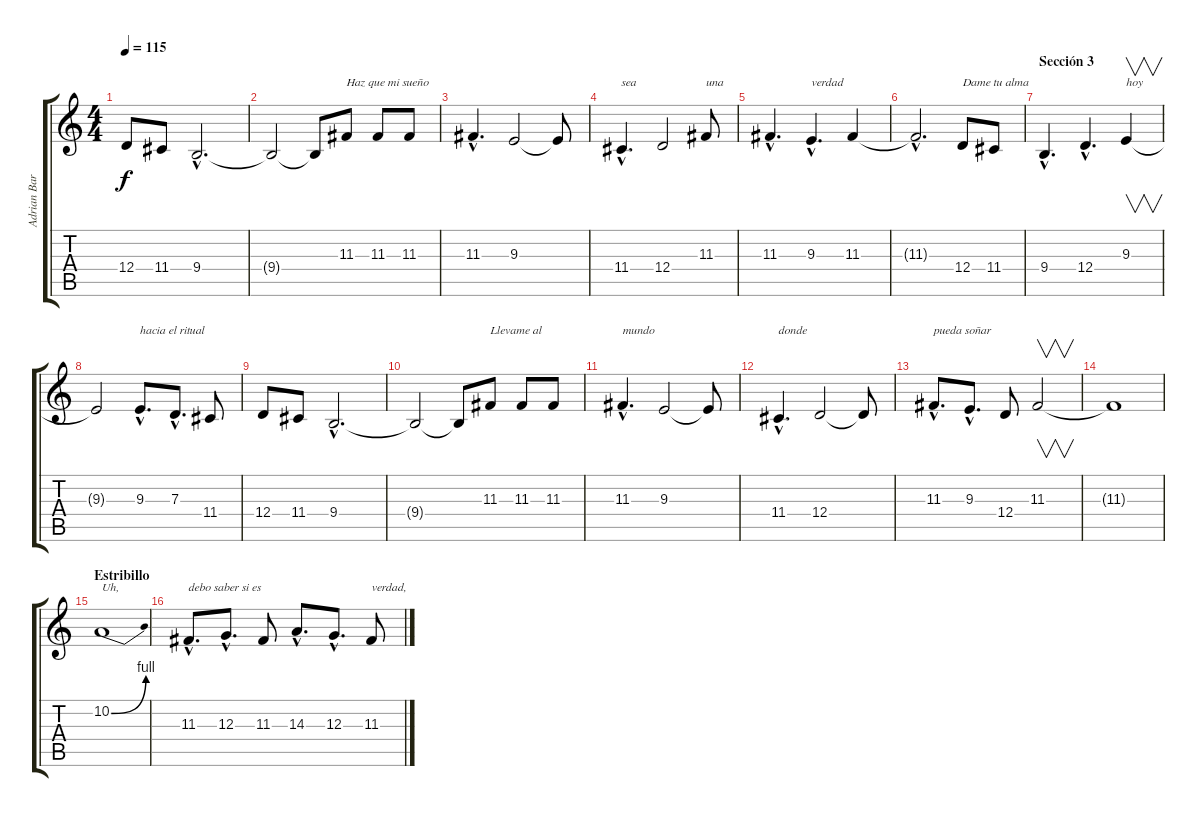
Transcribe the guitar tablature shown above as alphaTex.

\track ("Adrian Barilari" "Adrian Bar") {instrument flute}
\staff {score tabs}
\tuning (E4 B3 G3 D3 A2 E2) {hide}
\ts (4 4)
\tempo 115
\clef g2
\ks c
12.4.8{dy f} 11.4.8 9.4{hac}.2{d} |
9.4{t}.2 9.4{t}.8 11.3.8{txt "Haz que mi sueño "} 11.3.8 11.3.8 |
11.3{hac}.4{d} 9.3.2 9.3{t}.8 |
11.4{hac}.4{d txt "sea"} 12.4.2 11.3.8{txt "una "} |
11.3{hac}.4{d} 9.3{hac}.4{d txt "verdad"} 11.3.4 |
11.3{hac t}.2{d} 12.4.8{txt "Dame tu alma "} 11.4.8 |
\section ("" "Sección 3")
9.4{hac}.4{d} 12.4{hac}.4{d} 9.3.4{v txt "hoy"} |
9.3{t}.2 9.3{hac}.8{d txt "hacia el ritual"} 7.3{hac}.8{d} 11.4.8 |
12.4.8 11.4.8 9.4{hac}.2{d} |
9.4{t}.2 9.4{t}.8 11.3.8{txt "Llevame al "} 11.3.8 11.3.8 |
11.3{hac}.4{d txt "mundo"} 9.3.2 9.3{t}.8 |
11.4{hac}.4{d txt "donde "} 12.4.2 12.4{t}.8 |
11.3{hac}.8{d txt "pueda soñar"} 9.3{hac}.8{d} 12.4.8 11.3.2{v} |
11.3{t}.1 |
\section ("" "Estribillo")
10.2{be (bend 0 0 60 4)}.1{txt "Uh, "} |
11.3{hac}.8{d txt "debo saber si es "} 12.3{hac}.8{d} 11.3.8 14.3{hac}.8{d} 12.3{hac}.8{d} 11.3.8{txt "verdad,"}
